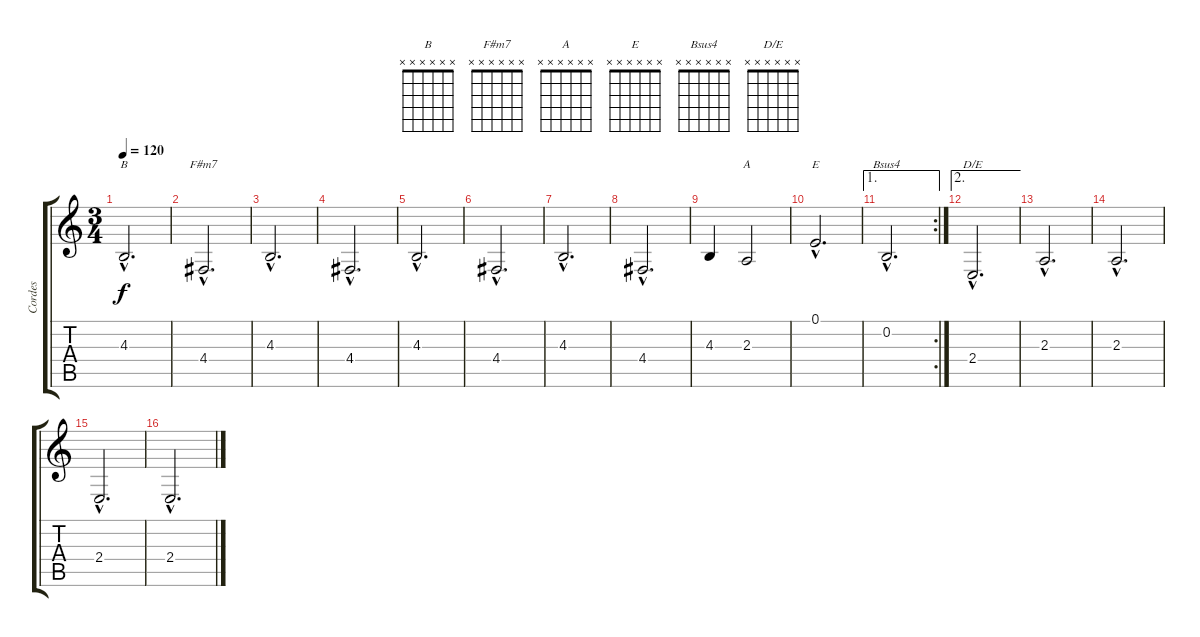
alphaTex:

\track ("Cordes" "Cordes") {instrument stringensemble1}
\staff {score tabs}
\tuning (E4 B3 G3 D3 A2 E2) {hide}
\chord ("B" x x x x x x) {firstfret 0}
\chord ("F#m7" x x x x x x) {firstfret 0}
\chord ("A" x x x x x x) {firstfret 0}
\chord ("E" x x x x x x) {firstfret 0}
\chord ("Bsus4" x x x x x x) {firstfret 0}
\chord ("D/E" x x x x x x) {firstfret 0}
\ts (3 4)
\tempo 120
\clef g2
\ks c
4.3{hac}.2{d ch "B" dy f} |
4.4{hac}.2{d ch "F#m7"} |
4.3{hac}.2{d} |
4.4{hac}.2{d} |
4.3{hac}.2{d} |
4.4{hac}.2{d} |
4.3{hac}.2{d} |
4.4{hac}.2{d} |
4.3.4 2.3.2{ch "A"} |
0.1{hac}.2{d ch "E"} |
\ae 1
\rc 2
0.2{hac}.2{d ch "Bsus4"} |
\ae 2
2.4{hac}.2{d ch "D/E"} |
2.3{hac}.2{d} |
2.3{hac}.2{d} |
2.4{hac}.2{d} |
2.4{hac}.2{d}
